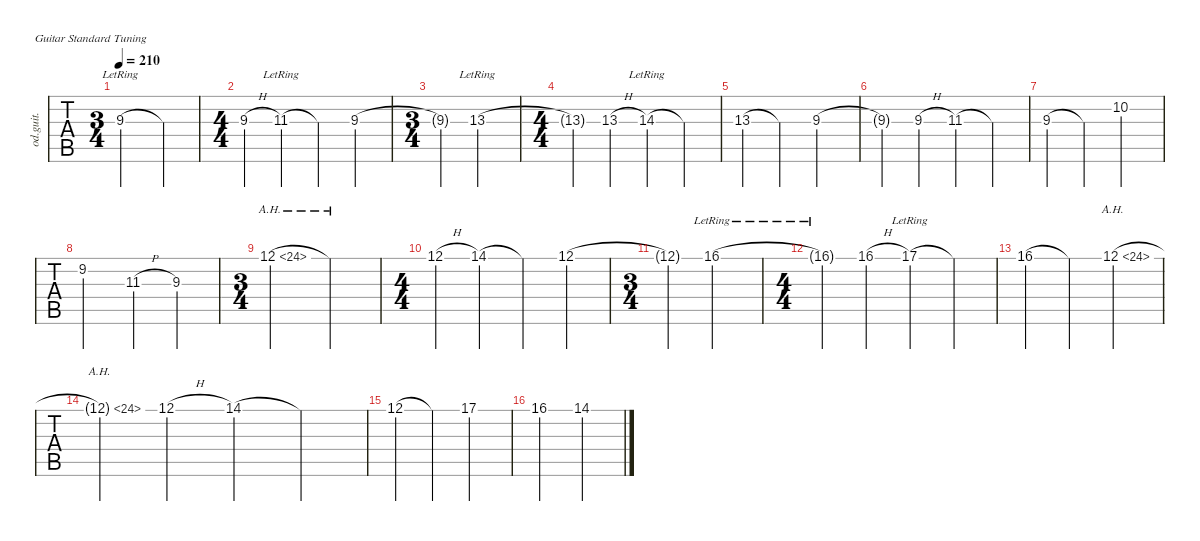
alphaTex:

\defaultSystemsLayout 4
\hideDynamics
\bracketExtendMode nobrackets
\track ("guit1" "od.guit.") {instrument overdrivenguitar}
\staff {tabs}
\tuning (E4 B3 G3 D3 A2 E2)
\ts (3 4)
\beaming (8 2 2 2)
\tempo 210
\clef g2
\ks c
9.3{lr}.2{dy mf} 9.3{t}.4 |
\ts (4 4)
\beaming (8 2 2 2 2)
9.3{h}.4 11.3{lr acc #}.4 11.3{t acc #}.4 9.3.4 |
\ts (3 4)
\beaming (8 2 2 2)
9.3{t}.4 13.3{lr acc #}.2 |
\ts (4 4)
\beaming (8 2 2 2 2)
13.3{t acc #}.4 13.3{h acc #}.4 14.3{lr}.4 14.3{t}.4 |
13.3{acc #}.4 13.3{t acc #}.4 9.3.2 |
9.3{t}.4 9.3{h}.4 11.3{acc #}.4 11.3{t acc #}.4 |
9.3.4 9.3{t}.4 10.2.2 |
9.2{acc #}.2 11.3{h acc #}.4 9.3.4 |
\ts (3 4)
\beaming (8 2 2 2)
12.1{ah 12}.2 12.1{ah 12 t}.4 |
\ts (4 4)
\beaming (8 2 2 2 2)
12.1{h}.4 14.1{acc #}.4 14.1{t acc #}.4 12.1.4 |
\ts (3 4)
\beaming (8 2 2 2)
12.1{t}.4 16.1{lr acc #}.2 |
\ts (4 4)
\beaming (8 2 2 2 2)
16.1{lr t acc #}.4 16.1{h acc #}.4 17.1{lr}.4 17.1{t}.4 |
16.1{acc #}.4 16.1{t acc #}.4 12.1{ah 12}.2 |
12.1{ah 12 t}.4 12.1{h}.4 14.1{acc #}.4 14.1{t acc #}.4 |
12.1.4 12.1{t}.4 17.1.2 |
16.1{acc #}.2 14.1{acc #}.2
